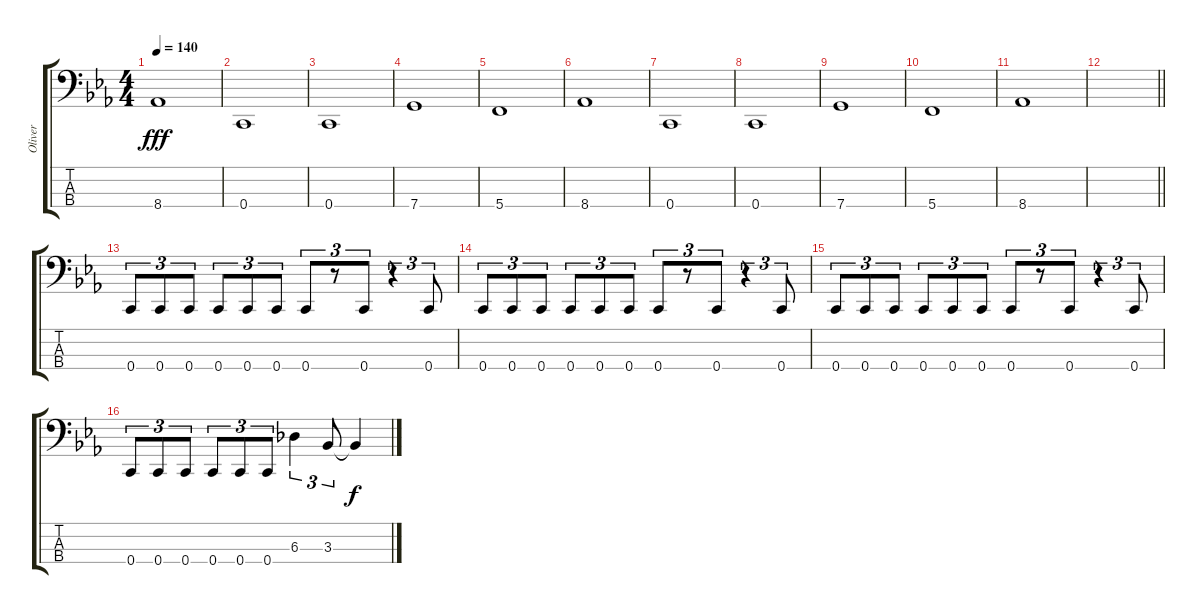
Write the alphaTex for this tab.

\track ("Oliver" "Oliver") {instrument electricbasspick}
\staff {score tabs}
\tuning (F2 C2 G1 C1) {hide}
\ts (4 4)
\tempo 140
\clef f4
\ks eb
8.4.1{dy fff} |
0.4.1 |
0.4.1 |
7.4.1 |
5.4.1 |
8.4.1 |
0.4.1 |
0.4.1 |
7.4.1 |
5.4.1 |
8.4.1 |
\barLineRight lightlight
|
0.4.8{tu (3 2)} 0.4.8{tu (3 2)} 0.4.8{tu (3 2)} 0.4.8{tu (3 2)} 0.4.8{tu (3 2)} 0.4.8{tu (3 2)} 0.4.8{tu (3 2)} r.8{tu (3 2)} 0.4.8{tu (3 2)} r.4{tu (3 2)} 0.4.8{tu (3 2)} |
0.4.8{tu (3 2)} 0.4.8{tu (3 2)} 0.4.8{tu (3 2)} 0.4.8{tu (3 2)} 0.4.8{tu (3 2)} 0.4.8{tu (3 2)} 0.4.8{tu (3 2)} r.8{tu (3 2)} 0.4.8{tu (3 2)} r.4{tu (3 2)} 0.4.8{tu (3 2)} |
0.4.8{tu (3 2)} 0.4.8{tu (3 2)} 0.4.8{tu (3 2)} 0.4.8{tu (3 2)} 0.4.8{tu (3 2)} 0.4.8{tu (3 2)} 0.4.8{tu (3 2)} r.8{tu (3 2)} 0.4.8{tu (3 2)} r.4{tu (3 2)} 0.4.8{tu (3 2)} |
0.4.8{tu (3 2)} 0.4.8{tu (3 2)} 0.4.8{tu (3 2)} 0.4.8{tu (3 2)} 0.4.8{tu (3 2)} 0.4.8{tu (3 2)} 6.3.4{tu (3 2)} 3.3.8{tu (3 2)} 3.3{t}.4{dy f}
